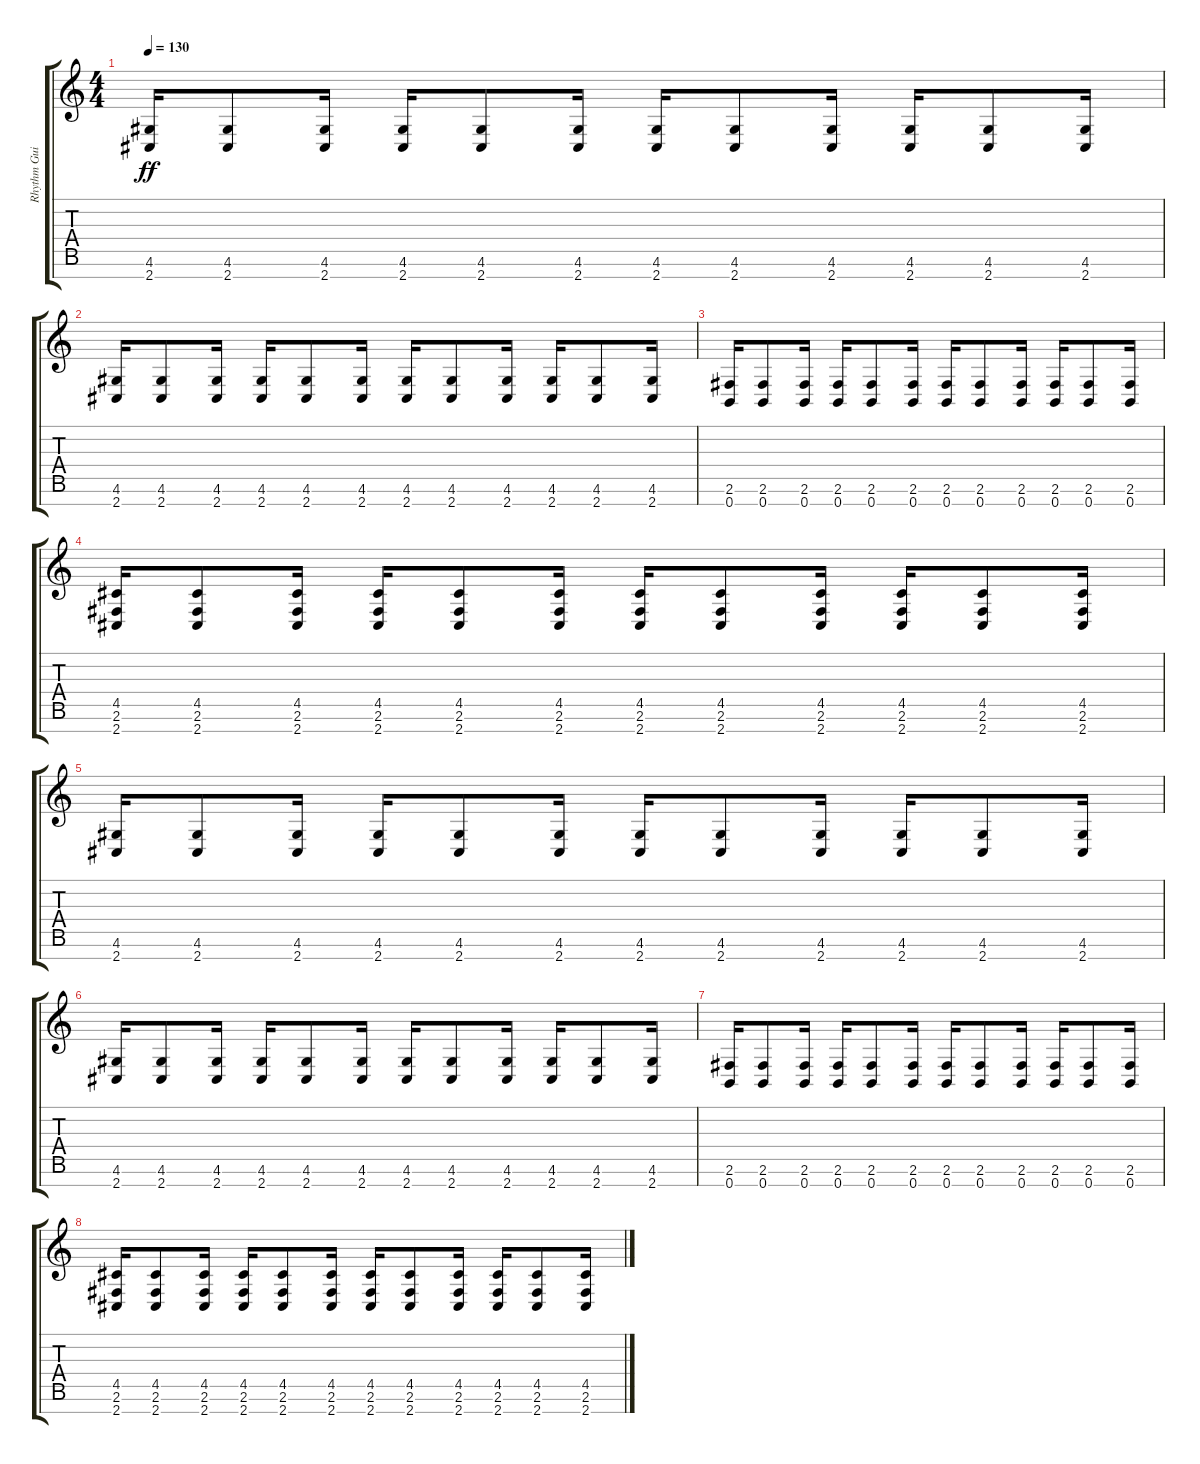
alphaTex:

\track ("Rhythm Guitar 1" "Rhythm Gui") {instrument distortionguitar}
\staff {score tabs}
\tuning (E4 B3 G3 D3 A2 E2 B1) {hide}
\ts (4 4)
\tempo 130
\clef g2
\ks c
(4.6 2.7).16{dy ff} (4.6 2.7).8 (4.6 2.7).16 (4.6 2.7).16 (4.6 2.7).8 (4.6 2.7).16 (4.6 2.7).16 (4.6 2.7).8 (4.6 2.7).16 (4.6 2.7).16 (4.6 2.7).8 (4.6 2.7).16 |
(4.6 2.7).16 (4.6 2.7).8 (4.6 2.7).16 (4.6 2.7).16 (4.6 2.7).8 (4.6 2.7).16 (4.6 2.7).16 (4.6 2.7).8 (4.6 2.7).16 (4.6 2.7).16 (4.6 2.7).8 (4.6 2.7).16 |
(2.6 0.7).16 (2.6 0.7).8 (2.6 0.7).16 (2.6 0.7).16 (2.6 0.7).8 (2.6 0.7).16 (2.6 0.7).16 (2.6 0.7).8 (2.6 0.7).16 (2.6 0.7).16 (2.6 0.7).8 (2.6 0.7).16 |
(4.5 2.6 2.7).16 (4.5 2.6 2.7).8 (4.5 2.6 2.7).16 (4.5 2.6 2.7).16 (4.5 2.6 2.7).8 (4.5 2.6 2.7).16 (4.5 2.6 2.7).16 (4.5 2.6 2.7).8 (4.5 2.6 2.7).16 (4.5 2.6 2.7).16 (4.5 2.6 2.7).8 (4.5 2.6 2.7).16 |
(4.6 2.7).16 (4.6 2.7).8 (4.6 2.7).16 (4.6 2.7).16 (4.6 2.7).8 (4.6 2.7).16 (4.6 2.7).16 (4.6 2.7).8 (4.6 2.7).16 (4.6 2.7).16 (4.6 2.7).8 (4.6 2.7).16 |
(4.6 2.7).16 (4.6 2.7).8 (4.6 2.7).16 (4.6 2.7).16 (4.6 2.7).8 (4.6 2.7).16 (4.6 2.7).16 (4.6 2.7).8 (4.6 2.7).16 (4.6 2.7).16 (4.6 2.7).8 (4.6 2.7).16 |
(2.6 0.7).16 (2.6 0.7).8 (2.6 0.7).16 (2.6 0.7).16 (2.6 0.7).8 (2.6 0.7).16 (2.6 0.7).16 (2.6 0.7).8 (2.6 0.7).16 (2.6 0.7).16 (2.6 0.7).8 (2.6 0.7).16 |
(4.5 2.6 2.7).16 (4.5 2.6 2.7).8 (4.5 2.6 2.7).16 (4.5 2.6 2.7).16 (4.5 2.6 2.7).8 (4.5 2.6 2.7).16 (4.5 2.6 2.7).16 (4.5 2.6 2.7).8 (4.5 2.6 2.7).16 (4.5 2.6 2.7).16 (4.5 2.6 2.7).8 (4.5 2.6 2.7).16
